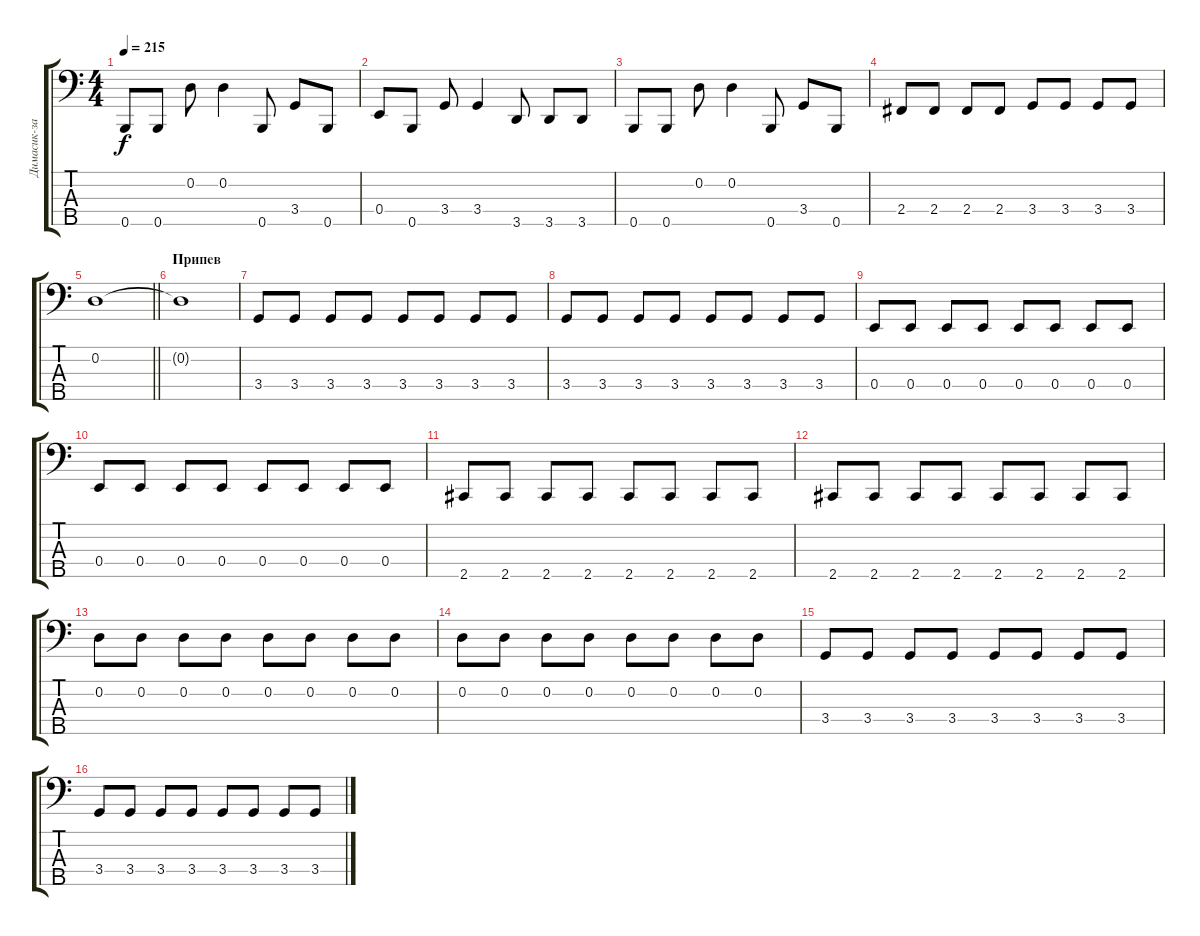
\track ("Димасик-забубасик" "Димасик-за") {instrument electricbasspick}
\staff {score tabs}
\tuning (G2 D2 A1 E1 B0) {hide}
\ts (4 4)
\tempo 215
\clef f4
\ks c
0.5.8{dy f} 0.5.8 0.2.8 0.2.4 0.5.8 3.4.8 0.5.8 |
0.4.8 0.5.8 3.4.8 3.4.4 3.5.8 3.5.8 3.5.8 |
0.5.8 0.5.8 0.2.8 0.2.4 0.5.8 3.4.8 0.5.8 |
2.4.8 2.4.8 2.4.8 2.4.8 3.4.8 3.4.8 3.4.8 3.4.8 |
\barLineRight lightlight
0.2.1 |
\section ("" "Припев")
0.2{t}.1 |
3.4.8 3.4.8 3.4.8 3.4.8 3.4.8 3.4.8 3.4.8 3.4.8 |
3.4.8 3.4.8 3.4.8 3.4.8 3.4.8 3.4.8 3.4.8 3.4.8 |
0.4.8 0.4.8 0.4.8 0.4.8 0.4.8 0.4.8 0.4.8 0.4.8 |
0.4.8 0.4.8 0.4.8 0.4.8 0.4.8 0.4.8 0.4.8 0.4.8 |
2.5.8 2.5.8 2.5.8 2.5.8 2.5.8 2.5.8 2.5.8 2.5.8 |
2.5.8 2.5.8 2.5.8 2.5.8 2.5.8 2.5.8 2.5.8 2.5.8 |
0.2.8 0.2.8 0.2.8 0.2.8 0.2.8 0.2.8 0.2.8 0.2.8 |
0.2.8 0.2.8 0.2.8 0.2.8 0.2.8 0.2.8 0.2.8 0.2.8 |
3.4.8 3.4.8 3.4.8 3.4.8 3.4.8 3.4.8 3.4.8 3.4.8 |
3.4.8 3.4.8 3.4.8 3.4.8 3.4.8 3.4.8 3.4.8 3.4.8
